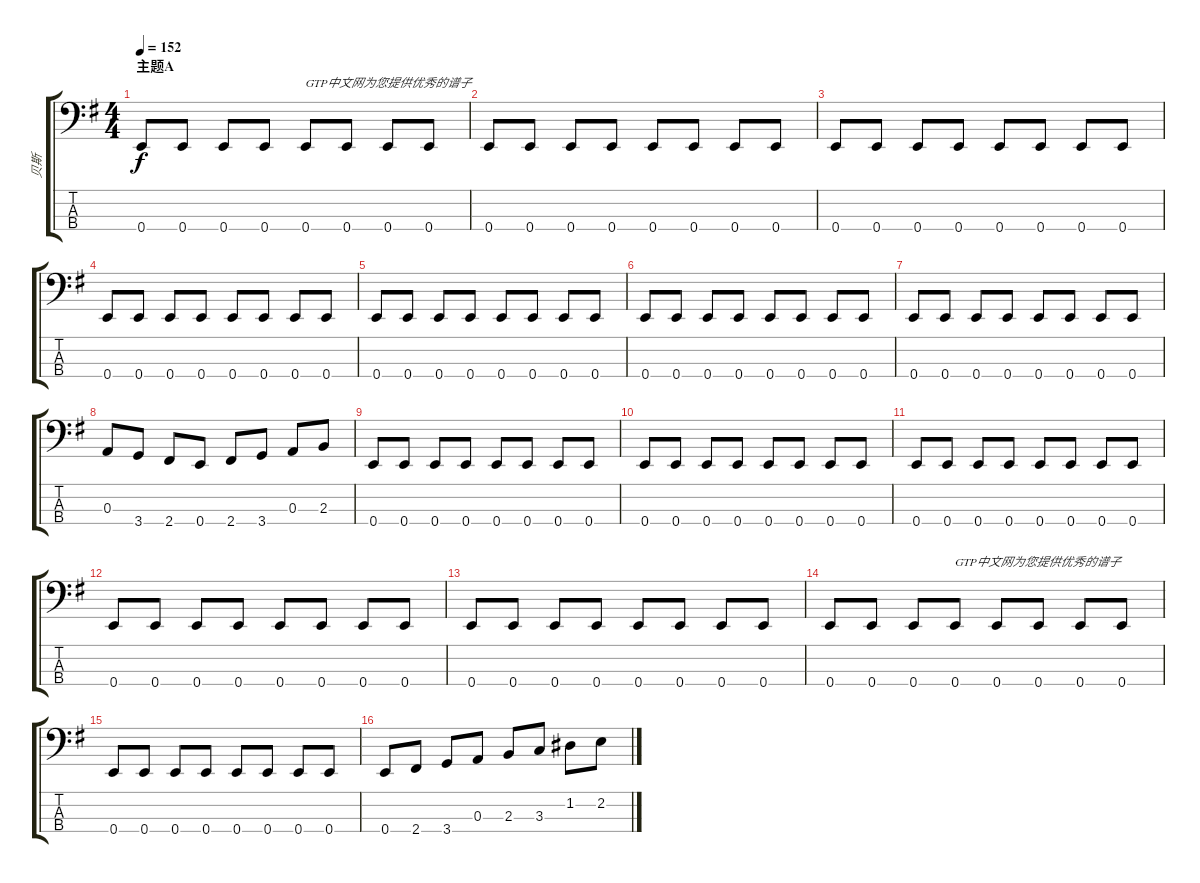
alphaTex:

\track ("贝斯" "贝斯") {instrument electricbasspick}
\staff {score tabs}
\tuning (G2 D2 A1 E1) {hide}
\ts (4 4)
\section ("" "主题A")
\tempo 152
\clef f4
\ks g
0.4.8{dy f} 0.4.8 0.4.8 0.4.8 0.4.8{txt "GTP中文网为您提供优秀的谱子"} 0.4.8 0.4.8 0.4.8 |
0.4.8 0.4.8 0.4.8 0.4.8 0.4.8 0.4.8 0.4.8 0.4.8 |
0.4.8 0.4.8 0.4.8 0.4.8 0.4.8 0.4.8 0.4.8 0.4.8 |
0.4.8 0.4.8 0.4.8 0.4.8 0.4.8 0.4.8 0.4.8 0.4.8 |
0.4.8 0.4.8 0.4.8 0.4.8 0.4.8 0.4.8 0.4.8 0.4.8 |
0.4.8 0.4.8 0.4.8 0.4.8 0.4.8 0.4.8 0.4.8 0.4.8 |
0.4.8 0.4.8 0.4.8 0.4.8 0.4.8 0.4.8 0.4.8 0.4.8 |
0.3.8 3.4.8 2.4.8 0.4.8 2.4.8 3.4.8 0.3.8 2.3.8 |
0.4.8 0.4.8 0.4.8 0.4.8 0.4.8 0.4.8 0.4.8 0.4.8 |
0.4.8 0.4.8 0.4.8 0.4.8 0.4.8 0.4.8 0.4.8 0.4.8 |
0.4.8 0.4.8 0.4.8 0.4.8 0.4.8 0.4.8 0.4.8 0.4.8 |
0.4.8 0.4.8 0.4.8 0.4.8 0.4.8 0.4.8 0.4.8 0.4.8 |
0.4.8 0.4.8 0.4.8 0.4.8 0.4.8 0.4.8 0.4.8 0.4.8 |
0.4.8 0.4.8 0.4.8 0.4.8{txt "GTP中文网为您提供优秀的谱子"} 0.4.8 0.4.8 0.4.8 0.4.8 |
0.4.8 0.4.8 0.4.8 0.4.8 0.4.8 0.4.8 0.4.8 0.4.8 |
0.4.8 2.4.8 3.4.8 0.3.8 2.3.8 3.3.8 1.2.8 2.2.8
